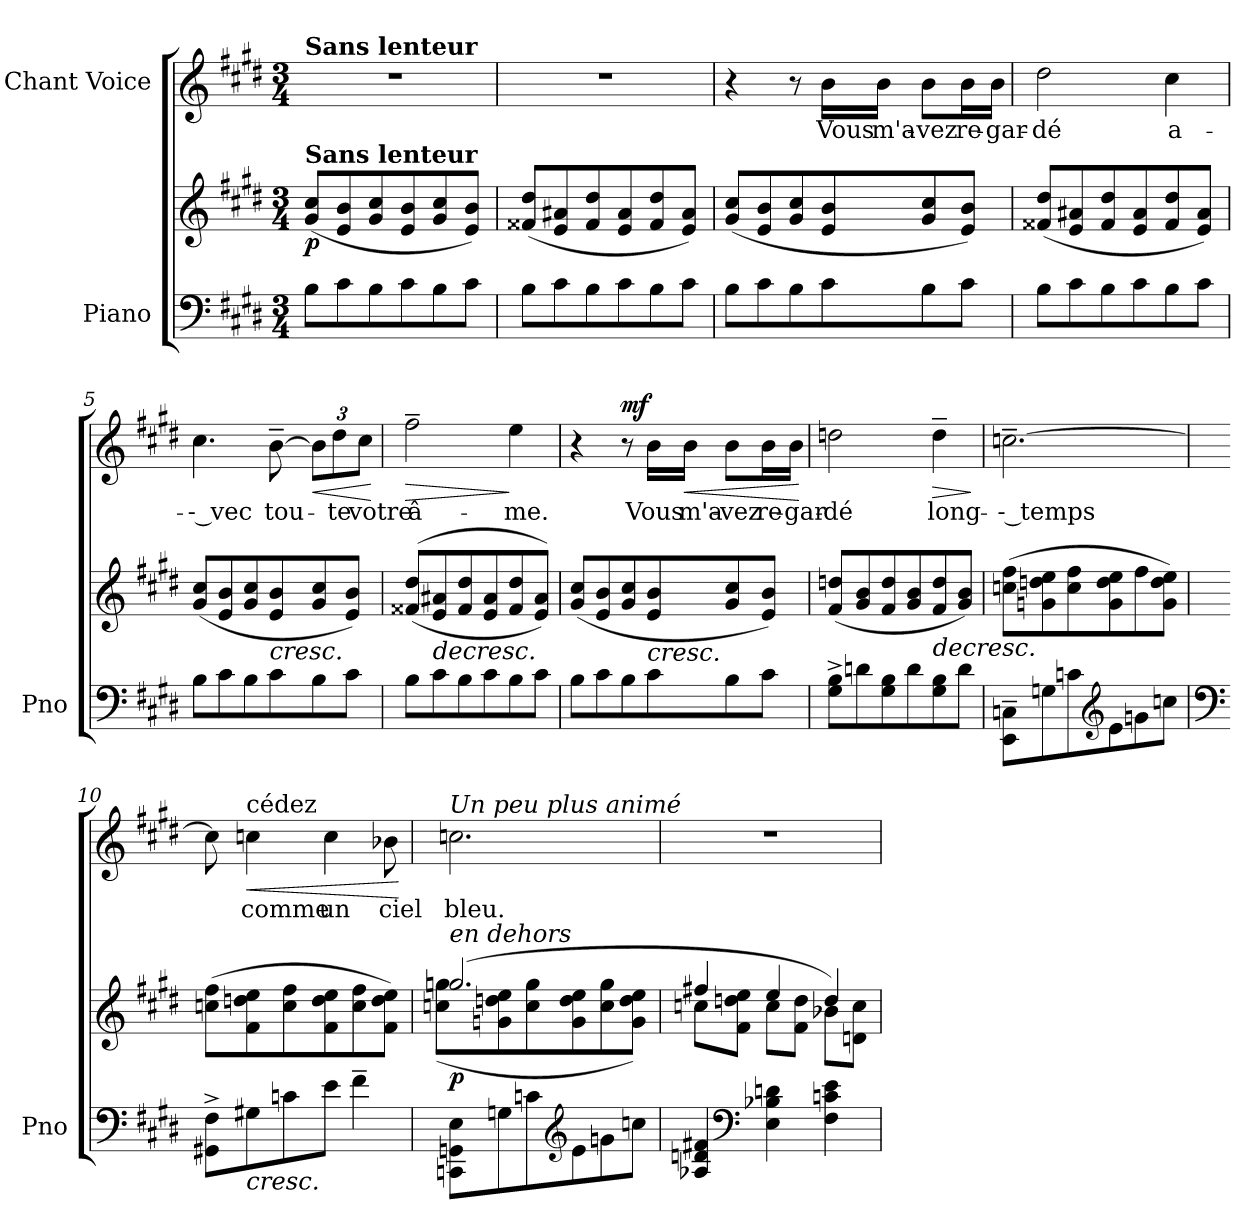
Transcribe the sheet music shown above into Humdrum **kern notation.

**kern	**kern	**dynam	**kern	**text	**dynam
*part2	*part2	*part2	*part1	*part1	*part1
*staff3	*staff2	*staff2/3	*staff1	*staff1	*staff1
*I"Piano	*	*	*I"Chant Voice	*	*
*I'Pno	*	*	*	*	*
*clefF4	*clefG2	*	*clefG2	*	*
*k[f#c#g#d#]	*k[f#c#g#d#]	*	*k[f#c#g#d#]	*	*
*M3/4	*M3/4	*	*M3/4	*	*
=1	=1	=1	=1	=1	=1
!	!	!	!LO:TX:a:B:t=Sans lenteur	!	!
!	!LO:TX:a:B:t=Sans lenteur	!	!	!	!
!	!	!LO:DY:b	!	!	!
8B\L	(8g#/ 8cc#/L	p	2.r	.	.
8c#\	8e/ 8b/	.	.	.	.
8B\	8g#/ 8cc#/	.	.	.	.
8c#\	8e/ 8b/	.	.	.	.
8B\	8g#/ 8cc#/	.	.	.	.
8c#\J	8e/ 8b/J)	.	.	.	.
=2	=2	=2	=2	=2	=2
8B\L	(8f##X/ 8dd#/L	.	2.r	.	.
8c#\	8e/ 8a#X/	.	.	.	.
8B\	8f##/ 8dd#/	.	.	.	.
8c#\	8e/ 8a#/	.	.	.	.
8B\	8f##/ 8dd#/	.	.	.	.
8c#\J	8e/ 8a#/J)	.	.	.	.
=3	=3	=3	=3	=3	=3
8B\L	(8g#/ 8cc#/L	.	4r	.	.
8c#\	8e/ 8b/	.	.	.	.
!	!	!	!	!	!LO:DY:a
!	!	!	!	!	!LO:DY:n=1:a
8B\	8g#/ 8cc#/	.	8r	.	p other-dynamics
8c#\	8e/ 8b/	.	16b\LL	Vous	.
.	.	.	16b\JJ	m'a-	.
8B\	8g#/ 8cc#/	.	8b\L	-vez	.
8c#\J	8e/ 8b/J)	.	16b\L	re-	.
.	.	.	16b\JJ	-gar-	.
=4	=4	=4	=4	=4	=4
8B\L	(8f##X/ 8dd#/L	.	2dd#\	-dé	.
8c#\	8e/ 8a#X/	.	.	.	.
8B\	8f##/ 8dd#/	.	.	.	.
8c#\	8e/ 8a#/	.	.	.	.
8B\	8f##/ 8dd#/	.	4cc#\	a-	.
8c#\J	8e/ 8a#/J)	.	.	.	.
=5	=5	=5	=5	=5	=5
8B\L	(8g#/ 8cc#/L	.	4.cc#\	-- vec	.
8c#\	8e/ 8b/	.	.	.	.
8B\	8g#/ 8cc#/	.	.	.	.
!	!	!LO:HP:b	!	!	!
8c#\	8e/ 8b/	<	[8b~\	tou-	.
!	!	!	!	!	!LO:HP:b
8B\	8g#/ 8cc#/	.	12b\L]	.	<
.	.	.	12dd#\	-te	.
8c#\J	8e/ 8b/J)	.	.	.	.
.	.	.	12cc#\J	votre	.
.	.	.	.	.	[
=6	=6	=6	=6	=6	=6
!	!	!	!	!	!LO:HP:b
8B\L	((8f##X/ 8dd#/L	.	2ff#~\	â-	>
!	!	!LO:HP:b	!	!	!
8c#\	8e/ 8a#X/	>	.	.	.
8B\	8f##/ 8dd#/	.	.	.	.
8c#\	8e/ 8a#/	.	.	.	.
8B\	8f##/ 8dd#/	[	4ee\	-me.	]
8c#\J	8e/ 8a#/J))	.	.	.	.
=7	=7	=7	=7	=7	=7
8B\L	(8g#/ 8cc#/L	.	4r	.	.
8c#\	8e/ 8b/	.	.	.	.
!	!	!	!	!	!LO:DY:a
8B\	8g#/ 8cc#/	.	8r	.	mf
!	!	!LO:HP:b	!	!	!
8c#\	8e/ 8b/	<	16b\LL	Vous	.
!	!	!	!	!	!LO:HP:b
.	.	.	16b\JJ	m'a-	<
8B\	8g#/ 8cc#/	.	8b\L	-vez	.
8c#\J	8e/ 8b/J)	.	16b\L	re-	.
.	.	.	16b\JJ	-gar-	.
.	.	]	.	.	[
=8	=8	=8	=8	=8	=8
8G#\^< 8B\^<L	(8f#/ 8ddn/L	.	2ddn\	-dé	.
8dn\	8g#/ 8b/	.	.	.	.
8G#\ 8B\	8f#/ 8dd/	.	.	.	.
8d\	8g#/ 8b/	.	.	.	.
!	!	!LO:HP:b	!	!	!LO:HP:b
8G#\ 8B\	8f#/ 8dd/	>	4dd~\	long-	>
8d\J	8g#/ 8b/J)	.	.	.	.
.	.	[	.	.	]
=9	=9	=9	=9	=9	=9
8EE\~< 8Cn\~<L	(8ccn\ 8ff#\L	.	[2.ccn~\	-- temps	.
8Gn\	8gn\ 8ddn\ 8ee\	.	.	.	.
8cn\	8cc\ 8ff#\	.	.	.	.
*clefG2	*	*	*	*	*
8e\	8g\ 8dd\ 8ee\	.	.	.	.
8gn\	8ff#\	.	.	.	.
8ccn\J	8g\ 8dd\ 8ee\J)	.	.	.	.
=10	=10	=10	=10	=10	=10
*clefF4	*	*	*	*	*
8GG#X\^< 8F#\^<L	(8ccn\ 8ff#\L	.	8cc\]	.	.
!	!	!	!LO:TX:a:t=cédez	!	!
!	!	!LO:HP:b=2	!	!	!LO:HP:b
8G#X\	8f#\ 8ddn\ 8ee\	<	4ccn\	comme	<
8cn\	8cc\ 8ff#\	.	.	.	.
8e\J	8f#\ 8dd\ 8ee\	.	4cc\	un	.
4f#~\	8cc\ 8ff#\	]	.	.	.
.	8f#\ 8dd\ 8ee\J)	.	8b-X\	ciel	.
.	.	.	.	.	[
=11	=11	=11	=11	=11	=11
*	*^	*	*	*	*
!	!	!	!	!LO:TX:i:t=Un peu plus animé	!	!
!	!LO:TX:i:t=en dehors	!	!	!	!	!
!	!	!	!LO:DY:b	!	!	!
8CCn\ 8GGn\ 8E\L	(2.ggn/	(8ccn\ 8gg\L	p	2.ccn\	bleu.	.
8Gn\	.	8gn\ 8ddn\ 8ee\	.	.	.	.
8cn\	.	8cc\ 8gg\	.	.	.	.
*clefG2	*	*	*	*	*	*
8e\	.	8g\ 8dd\ 8ee\	.	.	.	.
8gn\	.	8cc\ 8gg\	.	.	.	.
8ccn\J	.	8g\ 8dd\ 8ee\J)	.	.	.	.
*	*v	*v	*	*	*	*
.	.	[	.	.	.
=12	=12	=12	=12	=12	=12
*	*^	*	*	*	*
4A-X/ 4dn/ 4f#X/	4ff#X/	8ccn\L	.	2.r	.	.
.	.	8f#\ 8ddn\ 8ee\J	.	.	.	.
*clefF4	*	*	*	*	*	*
4E\ 4B-X\ 4dn\	4ee/	8cc\L	.	.	.	.
.	.	8f#\ 8dd\J	.	.	.	.
4F#\ 4cn\ 4e\	4dd/)	8b-X\L	.	.	.	.
.	.	8dn\ 8cc\J	.	.	.	.
*	*v	*v	*	*	*	*
=	=	=	=	=	=
*-	*-	*-	*-	*-	*-
